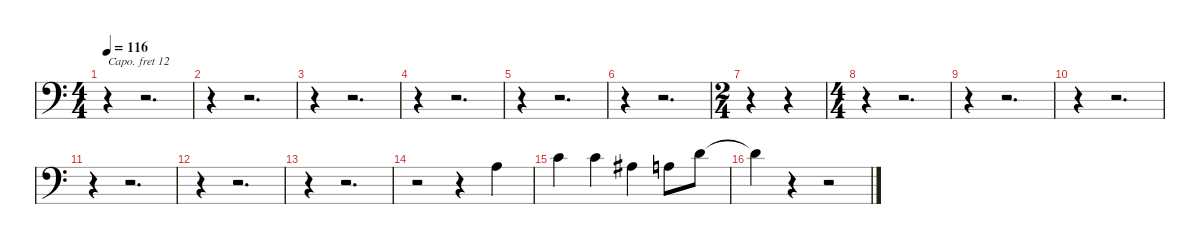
\defaultSystemsLayout 4
\hideDynamics
\bracketExtendMode nobrackets
\singleTrackTrackNamePolicy hidden
\multiTrackTrackNamePolicy hidden
\firstSystemTrackNameMode fullname
\firstSystemTrackNameOrientation horizontal
\otherSystemsTrackNameOrientation horizontal
\track ("Backing Vocals" "ob.") {instrument oboe}
\staff {score}
\capo 12
\tuning (E4 B3 G3 D3 A2 E2)
\ts (4 4)
\tempo 116
\clef f4
\ks c
r.4{dy f beam Down} r.2{d beam Down} |
r.4{beam Down} r.2{d beam Down} |
r.4{beam Down} r.2{d beam Down} |
r.4{beam Down} r.2{d beam Down} |
r.4{beam Down} r.2{d beam Down} |
r.4{beam Down} r.2{d beam Down} |
\ts (2 4)
r.4{beam Down} r.4{beam Down} |
\ts (4 4)
r.4{beam Down} r.2{d beam Down} |
r.4{beam Down} r.2{d beam Down} |
r.4{beam Down} r.2{d beam Down} |
r.4{beam Down} r.2{d beam Down} |
r.4{beam Down} r.2{d beam Down} |
r.4{beam Down} r.2{d beam Down} |
r.2{beam Down} r.4{beam Down} 0.5.4{beam Down} |
3.5.4{beam Down} 3.5.4{beam Down} 1.5{acc #}.4{beam Down} 0.5.8{beam Down} 0.4{pm}.8{beam Down} |
0.4{pm t}.4{beam Down} r.4{beam Down} r.2{beam Down}
